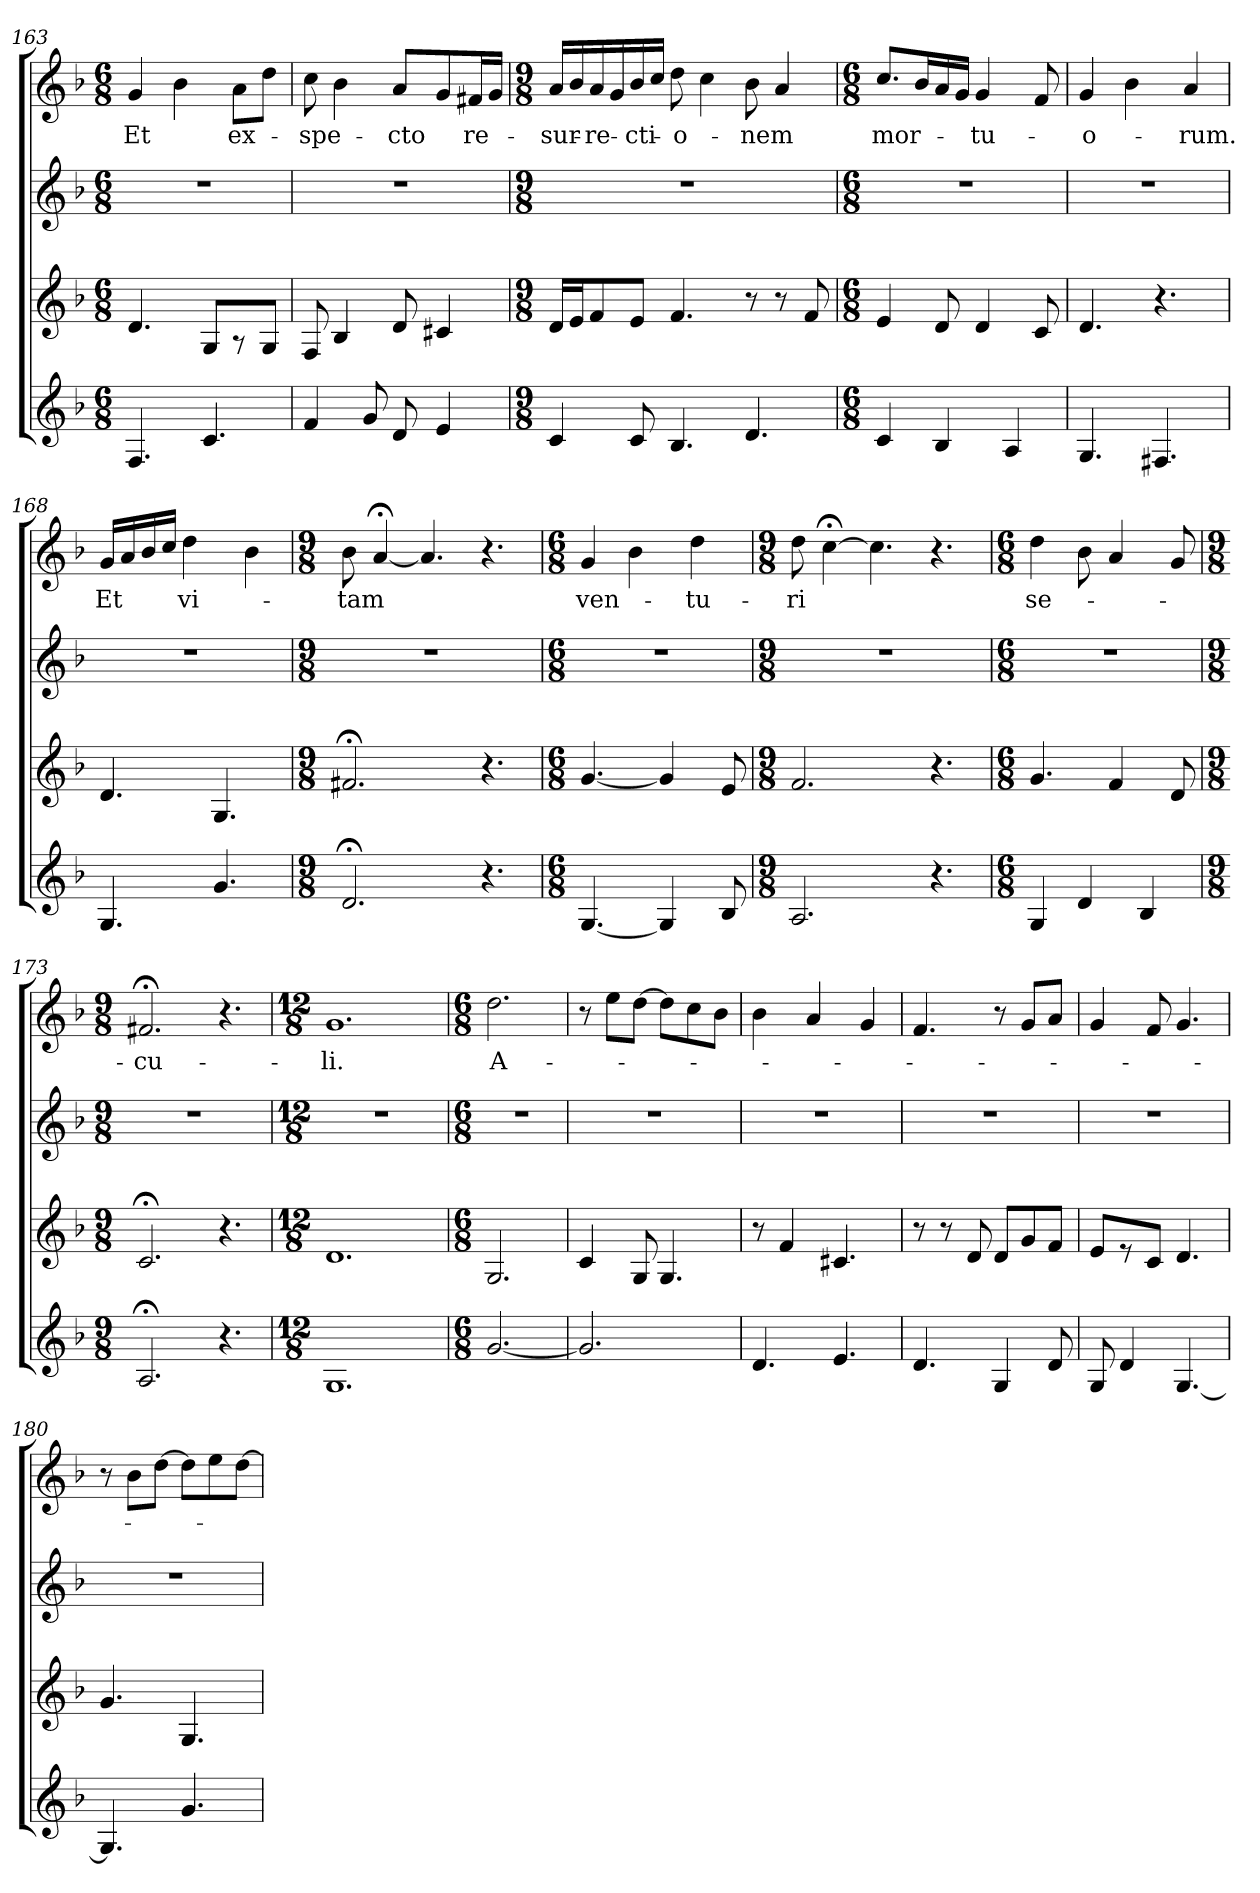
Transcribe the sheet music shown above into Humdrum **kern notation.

**kern	**kern	**kern	**kern	**text
*part4	*part3	*part2	*part1	*part1
*staff4	*staff3	*staff2	*staff1	*staff1
!!LO:LB:g=z
*clefG2	*clefG2	*clefG2	*clefG2	*
*k[b-]	*k[b-]	*k[b-]	*k[b-]	*
*F:	*F:	*F:	*F:	*
*M6/8	*M6/8	*M6/8	*M6/8	*
=163	=163	=163	=163	=163
!	!	!	!	!LO:LY:b
4.F/	4.d/	2.r	4g/	Et
.	.	.	4b-\	.
4.c/	8G/L	.	.	.
!	!	!	!	!LO:LY:b
.	8r	.	8a\L	ex-
.	8G/J	.	8dd\J	.
=164	=164	=164	=164	=164
!	!	!	!	!LO:LY:b
4f/	8F/	2.r	8cc\	-spe-
.	4B-/	.	4b-\	.
8g/	.	.	.	.
!	!	!	!	!LO:LY:b
8d/	8d/	.	8a/L	-cto
4e/	4c#X/	.	8g/	.
!	!	!	!	!LO:LY:b
.	.	.	16f#X/L	re-
.	.	.	16g/JJ	.
=165	=165	=165	=165	=165
*M9/8	*M9/8	*M9/8	*M9/8	*
!	!	!	!	!LO:LY:b
4c/	16d/LL	8%9r	16a/LL	-sur-
.	16e/J	.	16b-/	.
!	!	!	!	!LO:LY:b
.	8f/	.	16a/	-re-
.	.	.	16g/	.
!	!	!	!	!LO:LY:b
8c/	8e/J	.	16b-/	-cti-
.	.	.	16cc/JJ	.
!	!	!	!	!LO:LY:b
4.B-/	4.f/	.	8dd\	-o-
.	.	.	4cc\	.
!	!	!	!	!LO:LY:b
4.d/	8r	.	8b-\	-nem
.	8r	.	4a/	.
.	8f/	.	.	.
=166	=166	=166	=166	=166
*M6/8	*M6/8	*M6/8	*M6/8	*
!	!	!	!	!LO:LY:b
4c/	4e/	2.r	8.cc/L	mor-
.	.	.	16b-/L	.
4B-/	8d/	.	16a/	.
.	.	.	16g/JJ	.
!	!	!	!	!LO:LY:b
.	4d/	.	4g/	-tu-
4A/	.	.	.	.
.	8c/	.	8f/	.
=167	=167	=167	=167	=167
!	!	!	!	!LO:LY:b
4.G/	4.d/	2.r	4g/	-o-
.	.	.	4b-\	.
4.F#X/	4.r	.	.	.
!	!	!	!	!LO:LY:b
.	.	.	4a/	-rum.
=168	=168	=168	=168	=168
!	!	!	!	!LO:LY:b
4.G/	4.d/	2.r	16g/LL	Et
.	.	.	16a/	.
.	.	.	16b-/	.
.	.	.	16cc/JJ	.
!	!	!	!	!LO:LY:b
.	.	.	4dd\	vi-
4.g/	4.G/	.	.	.
.	.	.	4b-\	.
!!LO:PB:g=z
=169	=169	=169	=169	=169
*M9/8	*M9/8	*M9/8	*M9/8	*
!	!	!	!	!LO:LY:b
2.d;</	2.f#X;</	8%9r	8b-\	-tam
.	.	.	[4a;</	.
.	.	.	4.a/]	.
4.r	4.r	.	4.r	.
=170	=170	=170	=170	=170
*M6/8	*M6/8	*M6/8	*M6/8	*
!	!	!	!	!LO:LY:b
[4.G/	[4.g/	2.r	4g/	ven-
.	.	.	4b-\	.
4G/]	4g/]	.	.	.
!	!	!	!	!LO:LY:b
.	.	.	4dd\	-tu-
8B-/	8e/	.	.	.
=171	=171	=171	=171	=171
*M9/8	*M9/8	*M9/8	*M9/8	*
!	!	!	!	!LO:LY:b
2.A/	2.f/	8%9r	8dd\	-ri
.	.	.	[4cc;<\	.
.	.	.	4.cc\]	.
4.r	4.r	.	4.r	.
=172	=172	=172	=172	=172
*M6/8	*M6/8	*M6/8	*M6/8	*
!	!	!	!	!LO:LY:b
4G/	4.g/	2.r	4dd\	se-
4d/	.	.	8b-\	.
.	4f/	.	4a/	.
4B-/	.	.	.	.
.	8d/	.	8g/	.
=173	=173	=173	=173	=173
*M9/8	*M9/8	*M9/8	*M9/8	*
!	!	!	!	!LO:LY:b
2.A;</	2.c;</	8%9r	2.f#X;</	-cu-
4.r	4.r	.	4.r	.
=174	=174	=174	=174	=174
*M12/8	*M12/8	*M12/8	*M12/8	*
!	!	!	!	!LO:LY:b
1.G	1.d	1.r	1.g	-li.
=175	=175	=175	=175	=175
*M6/8	*M6/8	*M6/8	*M6/8	*
!	!	!	!	!LO:LY:b
[2.g/	2.G/	2.r	2.dd\	A-
=176	=176	=176	=176	=176
2.g/]	4c/	2.r	8r	.
.	.	.	8ee\L	.
.	8G/	.	[8dd\J	.
.	4.G/	.	8dd\L]	.
.	.	.	8cc\	.
.	.	.	8b-\J	.
!!LO:LB:g=z
=177	=177	=177	=177	=177
4.d/	8r	2.r	4b-\	.
.	4f/	.	.	.
.	.	.	4a/	.
4.e/	4.c#X/	.	.	.
.	.	.	4g/	.
=178	=178	=178	=178	=178
4.d/	8r	2.r	4.f/	.
.	8r	.	.	.
.	8d/	.	.	.
4G/	8d/L	.	8r	.
.	8g/	.	8g/L	.
8d/	8f/J	.	8a/J	.
=179	=179	=179	=179	=179
8G/	8e/L	2.r	4g/	.
4d/	8r	.	.	.
.	8c/J	.	8f/	.
[4.G/	4.d/	.	4.g/	.
=180	=180	=180	=180	=180
4.G/]	4.g/	2.r	8r	.
.	.	.	8b-\L	.
.	.	.	[8dd\J	.
4.g/	4.G/	.	8dd\L]	.
.	.	.	8ee\	.
.	.	.	[8dd\J	.
=	=	=	=	=
*-	*-	*-	*-	*-
